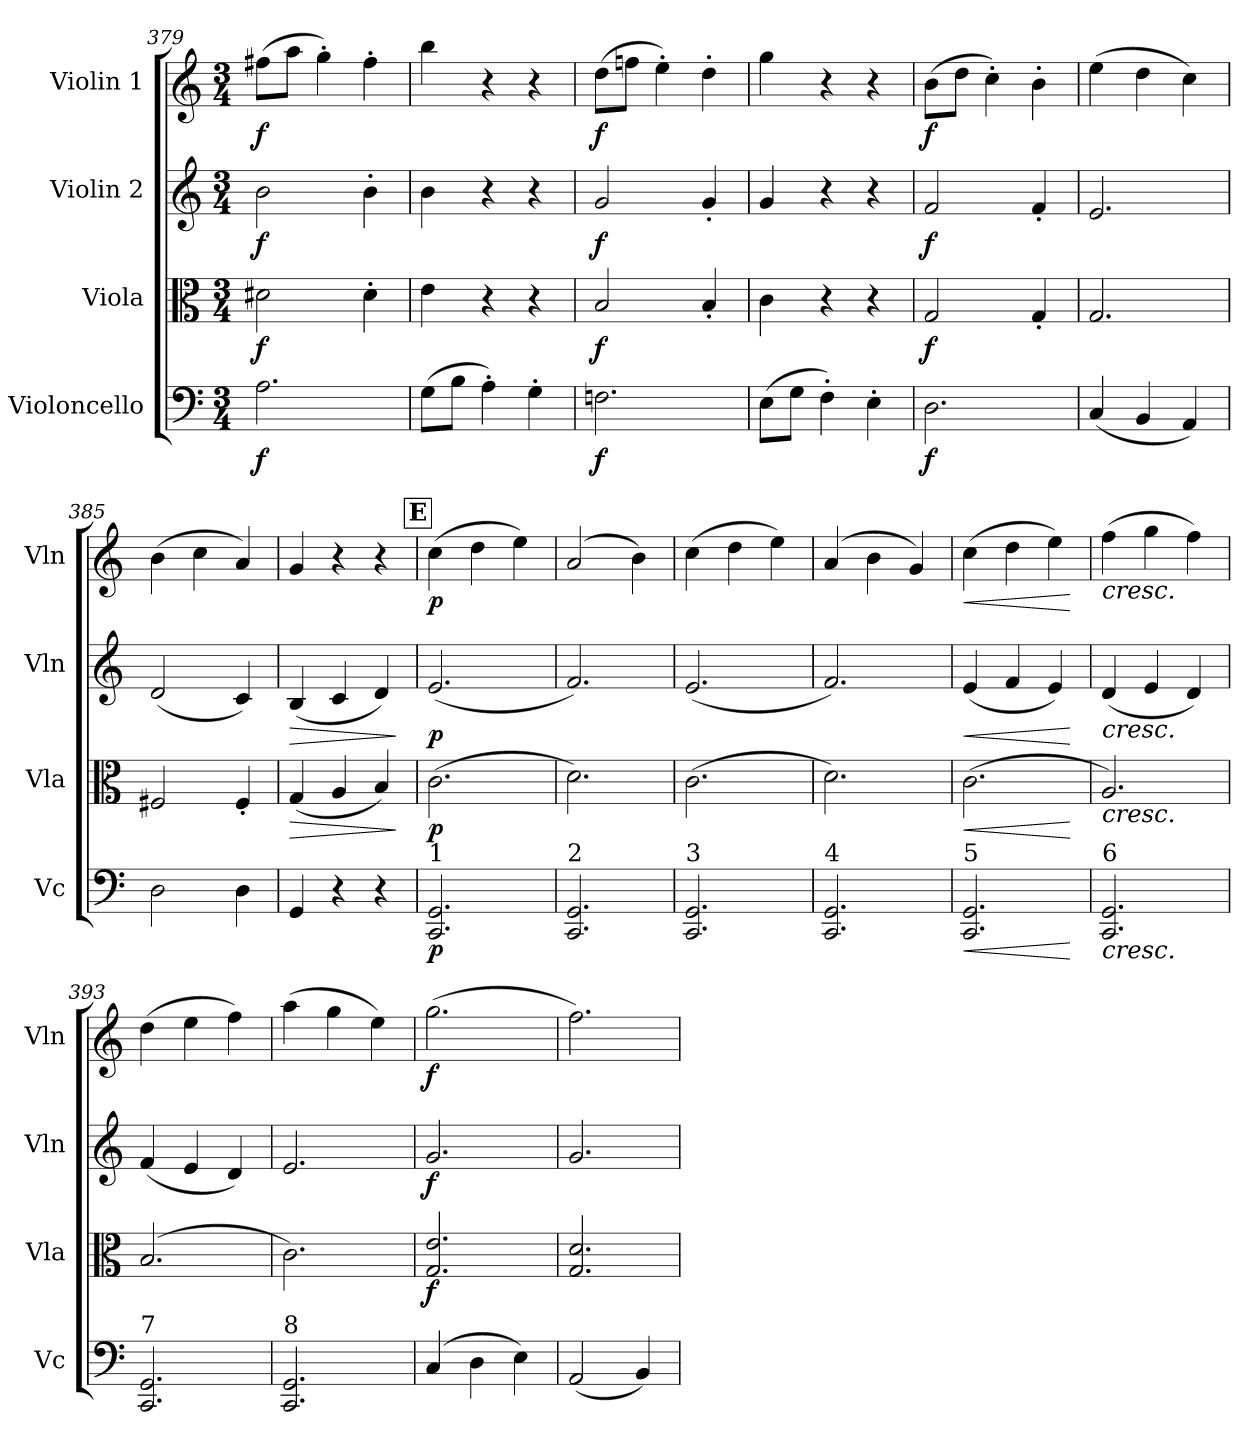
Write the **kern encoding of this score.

**kern	**dynam	**kern	**dynam	**kern	**dynam	**kern	**dynam
*part4	*part4	*part3	*part3	*part2	*part2	*part1	*part1
*staff4	*staff4	*staff3	*staff3	*staff2	*staff2	*staff1	*staff1
*I"Violoncello	*	*I"Viola	*	*I"Violin 2	*	*I"Violin 1	*
*I'Vc	*	*I'Vla	*	*I'Vln	*	*I'Vln	*
*clefF4	*	*clefC3	*	*clefG2	*	*clefG2	*
*k[]	*	*k[]	*	*k[]	*	*k[]	*
*M3/4	*	*M3/4	*	*M3/4	*	*M3/4	*
=379	=379	=379	=379	=379	=379	=379	=379
!	!LO:DY:b	!	!LO:DY:b	!	!LO:DY:b	!	!LO:DY:b
2.A\	f	2d#X\	f	2b\	f	(>8ff#X\L	f
.	.	.	.	.	.	8aa\J	.
.	.	.	.	.	.	4gg'\)	.
.	.	4d#'\	.	4b'\	.	4ff#'\	.
=380	=380	=380	=380	=380	=380	=380	=380
(>8G\L	.	4e\	.	4b\	.	4bb\	.
8B\J	.	.	.	.	.	.	.
4A'\)	.	4r	.	4r	.	4r	.
4G'\	.	4r	.	4r	.	4r	.
=381	=381	=381	=381	=381	=381	=381	=381
!	!LO:DY:b	!	!LO:DY:b	!	!LO:DY:b	!	!LO:DY:b
2.Fn\	f	2B/	f	2g/	f	(>8dd\L	f
.	.	.	.	.	.	8ffn\J	.
.	.	.	.	.	.	4ee'\)	.
.	.	4B'/	.	4g'/	.	4dd'\	.
=382	=382	=382	=382	=382	=382	=382	=382
(>8E\L	.	4c\	.	4g/	.	4gg\	.
8G\J	.	.	.	.	.	.	.
4F'\)	.	4r	.	4r	.	4r	.
4E'\	.	4r	.	4r	.	4r	.
!!LO:PB:g=z
=383	=383	=383	=383	=383	=383	=383	=383
!	!LO:DY:b	!	!LO:DY:b	!	!LO:DY:b	!	!LO:DY:b
2.D\	f	2G/	f	2f/	f	(>8b\L	f
.	.	.	.	.	.	8dd\J	.
.	.	.	.	.	.	4cc'\)	.
.	.	4G'/	.	4f'/	.	4b'\	.
=384	=384	=384	=384	=384	=384	=384	=384
(<4C/	.	2.G/	.	2.e/	.	(>4ee\	.
4BB/	.	.	.	.	.	4dd\	.
4AA/)	.	.	.	.	.	4cc\)	.
=385	=385	=385	=385	=385	=385	=385	=385
2D\	.	2F#X/	.	(<2d/	.	(>4b\	.
.	.	.	.	.	.	4cc\	.
4D\	.	4F#'/	.	4c/)	.	4a/)	.
=386	=386	=386	=386	=386	=386	=386	=386
!	!	!	!LO:HP:b	!	!LO:HP:b	!	!
4GG/	.	(<4G/	>	(<4B/	>	4g/	.
4r	.	4A/	.	4c/	.	4r	.
4r	.	4B/)	.	4d/)	.	4r	.
.	.	.	]	.	]	.	.
!!LO:REH:place=s1:a:B:fs=14:t=E
=387	=387	=387	=387	=387	=387	=387	=387
!LO:TX:a:t=1	!	!	!	!	!	!	!
!	!LO:DY:b	!	!LO:DY:b	!	!LO:DY:b	!	!LO:DY:b
2.CC/ 2.GG/	p	(>2.c\	p	(<2.e/	p	(>4cc\	p
.	.	.	.	.	.	4dd\	.
.	.	.	.	.	.	4ee\)	.
=388	=388	=388	=388	=388	=388	=388	=388
!LO:TX:a:t=2	!	!	!	!	!	!	!
2.CC/ 2.GG/	.	2.d\)	.	2.f/)	.	(>2a/	.
.	.	.	.	.	.	4b\)	.
=389	=389	=389	=389	=389	=389	=389	=389
!LO:TX:a:t=3	!	!	!	!	!	!	!
2.CC/ 2.GG/	.	(>2.c\	.	(<2.e/	.	(>4cc\	.
.	.	.	.	.	.	4dd\	.
.	.	.	.	.	.	4ee\)	.
=390	=390	=390	=390	=390	=390	=390	=390
!LO:TX:a:t=4	!	!	!	!	!	!	!
2.CC/ 2.GG/	.	2.d\)	.	2.f/)	.	(>4a/	.
.	.	.	.	.	.	4b\	.
.	.	.	.	.	.	4g/)	.
=391	=391	=391	=391	=391	=391	=391	=391
!LO:TX:a:t=5	!	!	!	!	!	!	!
!	!LO:HP:b	!	!LO:HP:b	!	!LO:HP:b	!	!LO:HP:b
2.CC/ 2.GG/	<	(>2.c\	<	(<4e/	<	(>4cc\	<
.	.	.	.	4f/	.	4dd\	.
.	.	.	.	4e/)	.	4ee\)	.
.	[	.	[	.	[	.	[
=392	=392	=392	=392	=392	=392	=392	=392
!	!	!	!	!	!	!LO:TX:b:i:t=cresc.	!
!	!	!	!	!LO:TX:b:i:t=cresc.	!	!	!
!	!	!LO:TX:b:i:t=cresc.	!	!	!	!	!
!LO:TX:a:t=6	!	!	!	!	!	!	!
!LO:TX:b:i:t=cresc.	!	!	!	!	!	!	!
2.CC/ 2.GG/	.	2.A/)	.	(<4d/	.	(>4ff\	.
.	.	.	.	4e/	.	4gg\	.
.	.	.	.	4d/)	.	4ff\)	.
=393	=393	=393	=393	=393	=393	=393	=393
!LO:TX:a:t=7	!	!	!	!	!	!	!
2.CC/ 2.GG/	.	(<2.B/	.	(<4f/	.	(>4dd\	.
.	.	.	.	4e/	.	4ee\	.
.	.	.	.	4d/)	.	4ff\)	.
=394	=394	=394	=394	=394	=394	=394	=394
!LO:TX:a:t=8	!	!	!	!	!	!	!
2.CC/ 2.GG/	.	2.c\)	.	2.e/	.	(>4aa\	.
.	.	.	.	.	.	4gg\	.
.	.	.	.	.	.	4ee\)	.
=395	=395	=395	=395	=395	=395	=395	=395
!	!LO:DY:b	!	!LO:DY:b	!	!LO:DY:b	!	!LO:DY:b
(>4C/	other-dynamics	2.G/ 2.e/	f	2.g/	f	(>2.gg\	f
4D\	.	.	.	.	.	.	.
4E\)	.	.	.	.	.	.	.
=396	=396	=396	=396	=396	=396	=396	=396
(<2AA/	.	2.G/ 2.d/	.	2.g/	.	2.ff\)	.
4BB/)	.	.	.	.	.	.	.
=	=	=	=	=	=	=	=
*-	*-	*-	*-	*-	*-	*-	*-
